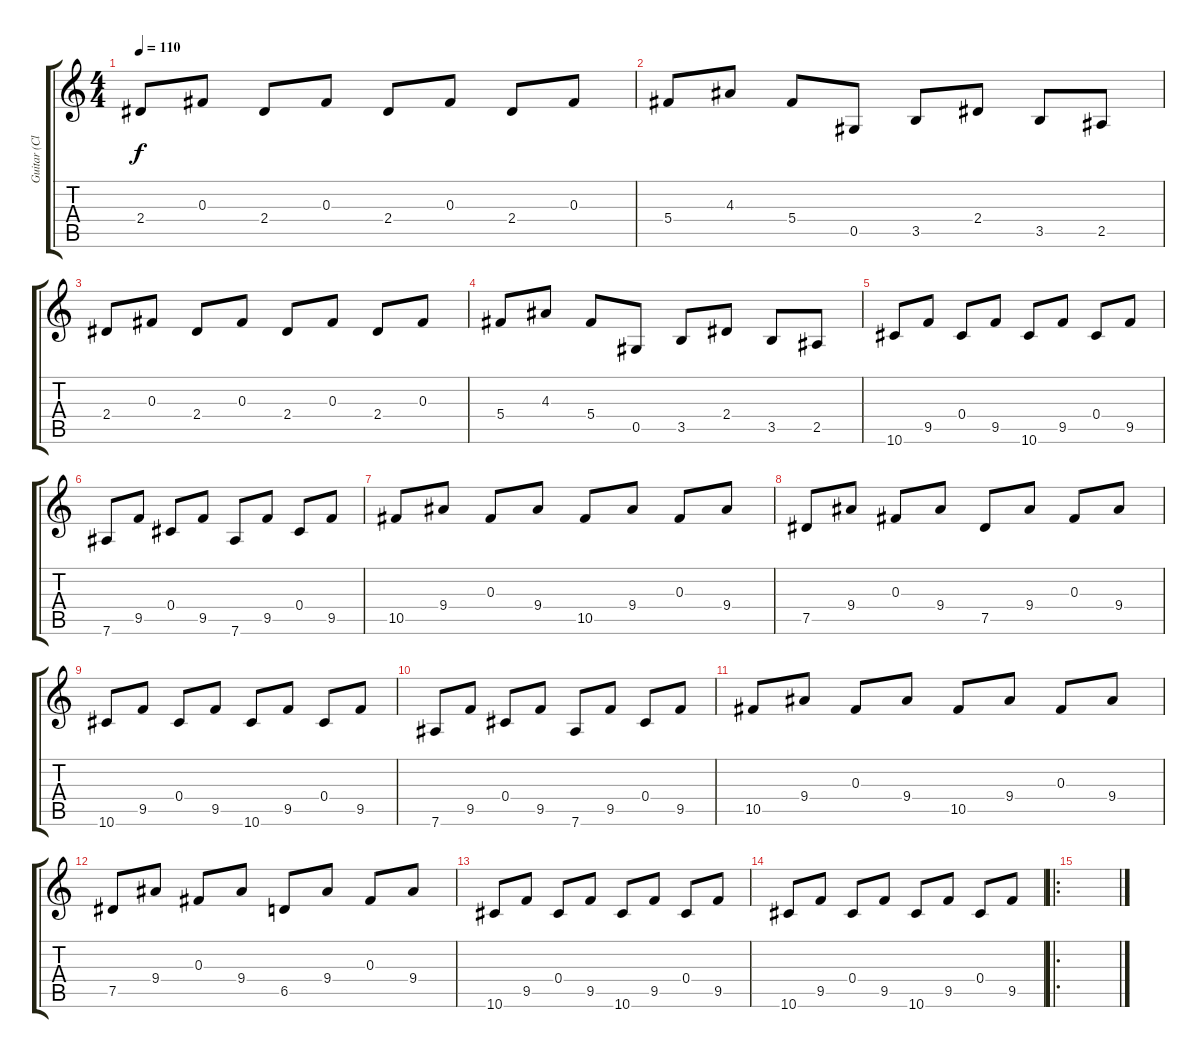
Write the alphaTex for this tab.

\track ("Guitar (Clean)" "Guitar (Cl") {instrument electricguitarclean}
\staff {score tabs}
\tuning (Eb4 Bb3 Gb3 Db3 Ab2 Eb2) {hide}
\ts (4 4)
\tempo 110
\clef g2
\ks aminor
2.4.8{dy f} 0.3.8 2.4.8 0.3.8 2.4.8 0.3.8 2.4.8 0.3.8 |
5.4.8 4.3.8 5.4.8 0.5.8 3.5.8 2.4.8 3.5.8 2.5.8 |
2.4.8 0.3.8 2.4.8 0.3.8 2.4.8 0.3.8 2.4.8 0.3.8 |
5.4.8 4.3.8 5.4.8 0.5.8 3.5.8 2.4.8 3.5.8 2.5.8 |
10.6.8 9.5.8 0.4.8 9.5.8 10.6.8 9.5.8 0.4.8 9.5.8 |
7.6.8 9.5.8 0.4.8 9.5.8 7.6.8 9.5.8 0.4.8 9.5.8 |
10.5.8 9.4.8 0.3.8 9.4.8 10.5.8 9.4.8 0.3.8 9.4.8 |
7.5.8 9.4.8 0.3.8 9.4.8 7.5.8 9.4.8 0.3.8 9.4.8 |
10.6.8 9.5.8 0.4.8 9.5.8 10.6.8 9.5.8 0.4.8 9.5.8 |
7.6.8 9.5.8 0.4.8 9.5.8 7.6.8 9.5.8 0.4.8 9.5.8 |
10.5.8 9.4.8 0.3.8 9.4.8 10.5.8 9.4.8 0.3.8 9.4.8 |
7.5.8 9.4.8 0.3.8 9.4.8 6.5.8 9.4.8 0.3.8 9.4.8 |
10.6.8 9.5.8 0.4.8 9.5.8 10.6.8 9.5.8 0.4.8 9.5.8 |
10.6.8 9.5.8 0.4.8 9.5.8 10.6.8 9.5.8 0.4.8 9.5.8 |
\ro
